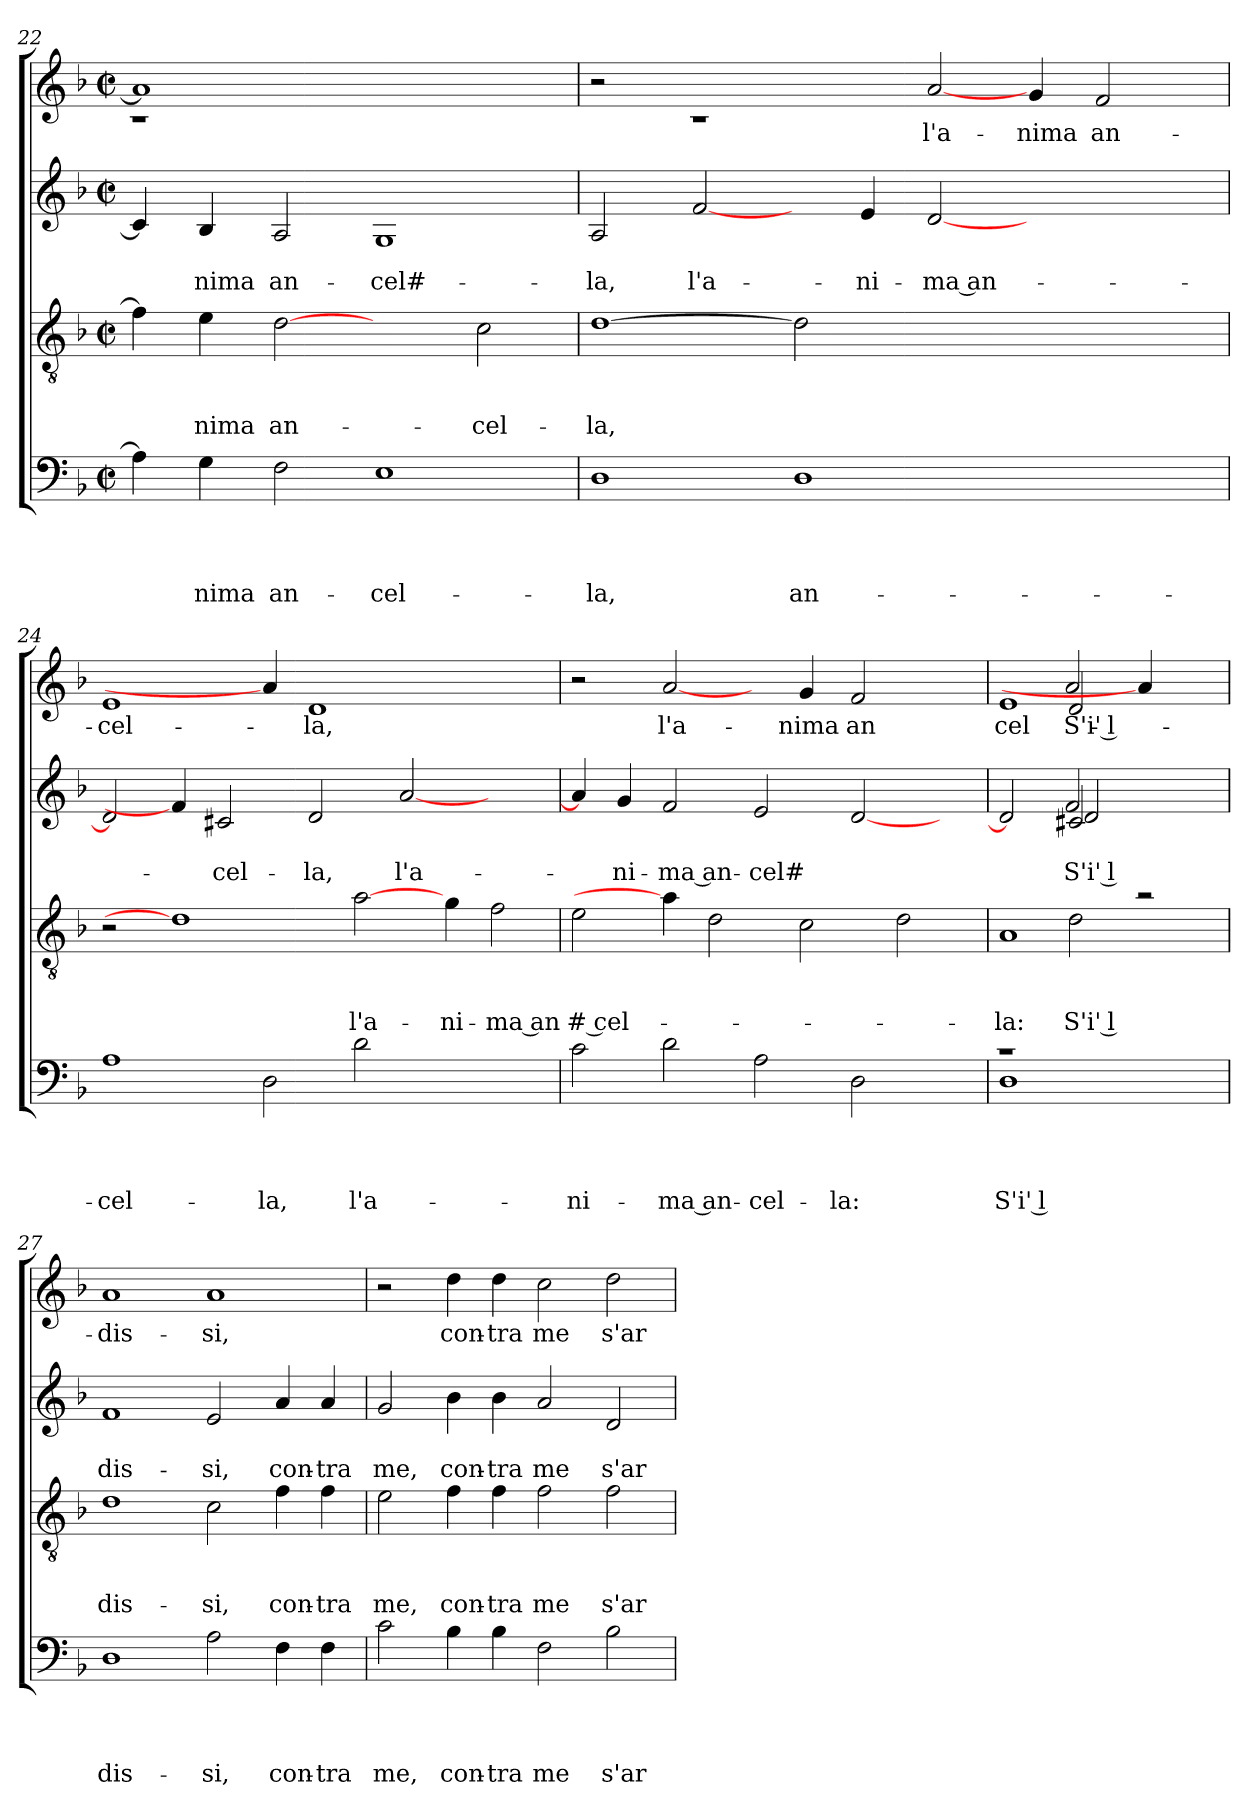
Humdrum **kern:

**kern	**text	**text	**text	**text	**kern	**text	**text	**text	**kern	**text	**text	**kern	**text
*part4	*part4	*part4	*part4	*part4	*part3	*part3	*part3	*part3	*part2	*part2	*part2	*part1	*part1
*staff4	*staff4	*staff4	*staff4	*staff4	*staff3	*staff3	*staff3	*staff3	*staff2	*staff2	*staff2	*staff1	*staff1
*clefF4	*	*	*	*	*clefGv2	*	*	*	*clefG2	*	*	*clefG2	*
*k[b-]	*	*	*	*	*k[b-]	*	*	*	*k[b-]	*	*	*k[b-]	*
*F:	*	*	*	*	*F:	*	*	*	*F:	*	*	*F:	*
*M2/2	*	*	*	*	*M2/2	*	*	*	*M2/2	*	*	*M2/2	*
*met(c|)	*	*	*	*	*met(c|)	*	*	*	*met(c|)	*	*	*met(c|)	*
=22	=22	=22	=22	=22	=22	=22	=22	=22	=22	=22	=22	=22	=22
*	*	*	*	*	*	*	*	*	*	*	*	*^	*
4A\]	.	.	.	.	4f\]	.	.	.	4c/]	.	.	1a]	1rc	.
!	!	!	!	!LO:LY:b	!	!	!	!LO:LY:b	!	!	!LO:LY:b	!	!	!
4G\	.	.	.	-ni­ma	4e\	.	.	-ni­ma	4B-/	.	-ni­ma	.	.	.
!	!	!	!	!LO:LY:b	!	!	!	!LO:LY:b	!	!	!LO:LY:b	!	!	!
2F\	.	.	.	an-	[2d	.	.	an-	2A/	.	an-	.	.	.
!	!	!	!	!LO:LY:b:rj	!	!	!	!	!	!	!LO:LY:b	!	!	!
1E	.	.	.	-cel-	2ryy	.	.	.	1G	.	-cel#-	1ryy	1ryy	.
!	!	!	!	!	!	!	!	!LO:LY:b	!	!	!	!	!	!
.	.	.	.	.	2c\	.	.	-cel-	.	.	.	.	.	.
*	*	*	*	*	*	*	*	*	*	*	*	*v	*v	*
=23	=23	=23	=23	=23	=23	=23	=23	=23	=23	=23	=23	=23	=23
!	!	!	!	!LO:LY:b	!	!	!	!LO:LY:b	!	!	!LO:LY:b	!	!
1D	.	.	.	-la,	[1d	.	.	-la,	2A/	.	-la,	2r	.
!	!	!	!	!	!	!	!	!	!	!	!LO:LY:b	!	!
.	.	.	.	.	.	.	.	.	[2f/	.	l'a-	1rc	.
!	!	!	!	!LO:LY:b	!	!	!	!	!	!	!	!	!
1D	.	.	.	an-	2d]	.	.	.	4ryy	.	.	.	.
!	!	!	!	!	!	!	!	!	!	!	!LO:LY:b	!	!
.	.	.	.	.	.	.	.	.	4e/	.	-ni-	.	.
!	!	!	!	!	!	!	!	!	!	!	!LO:LY:b	!	!LO:LY:b
.	.	.	.	.	1ryy	.	.	.	[<2d/	.	-ma an-	[2a/	l'a-
!	!	!	!	!	!	!	!	!	!	!	!	!	!LO:LY:b
2.ryy	.	.	.	.	.	.	.	.	2.ryy	.	.	4g/	-ni­ma
!	!	!	!	!	!	!	!	!	!	!	!	!	!LO:LY:b
.	.	.	.	.	.	.	.	.	.	.	.	2f/	an-
.	.	.	.	.	4ryy	.	.	.	.	.	.	.	.
=24	=24	=24	=24	=24	=24	=24	=24	=24	=24	=24	=24	=24	=24
!	!	!	!	!LO:LY:b	!	!	!	!	!	!	!	!	!LO:LY:b
1A	.	.	.	-cel-	2r	.	.	.	2d/]	.	.	1e	-cel-
.	.	.	.	.	1d]	.	.	.	4f/]	.	.	.	.
!	!	!	!	!	!	!	!	!	!	!	!LO:LY:b	!	!
.	.	.	.	.	.	.	.	.	2c#/	.	-cel-	.	.
!	!	!	!	!LO:LY:b	!	!	!	!	!	!	!	!	!
2D\	.	.	.	-la,	.	.	.	.	.	.	.	4a/]	.
!	!	!	!	!	!	!	!	!	!	!	!LO:LY:b	!	!LO:LY:b
.	.	.	.	.	.	.	.	.	2d/	.	-la,	1d	-la,
!	!	!	!	!LO:LY:b	!	!	!	!LO:LY:b	!	!	!	!	!
2d\	.	.	.	l'a-	[2a\	.	.	l'a-	.	.	.	.	.
!	!	!	!	!	!	!	!	!	!	!	!LO:LY:b	!	!
.	.	.	.	.	.	.	.	.	[<2a/	.	l'a-	.	.
!	!	!	!	!	!	!	!	!LO:LY:b	!	!	!	!	!
2.ryy	.	.	.	.	4g\	.	.	-ni-	.	.	.	.	.
!	!	!	!	!	!	!	!	!LO:LY:b	!	!	!	!	!
.	.	.	.	.	2f\	.	.	-ma an	2ryy	.	.	2ryy	.
=25	=25	=25	=25	=25	=25	=25	=25	=25	=25	=25	=25	=25	=25
!	!	!	!	!LO:LY:b	!	!	!	!LO:LY:b:rj	!	!	!	!	!
2c\	.	.	.	-ni-	2e\	.	.	# cel-	4a/]	.	.	2r	.
!	!	!	!	!	!	!	!	!	!	!	!LO:LY:b	!	!
.	.	.	.	.	.	.	.	.	4g/	.	-ni-	.	.
!	!	!	!	!LO:LY:b:rj	!	!	!	!	!	!	!LO:LY:b:rj	!	!LO:LY:b
2d\	.	.	.	-ma an-	4a\]	.	.	.	2f/	.	-ma an-	[2a/	l'a-
.	.	.	.	.	2d\	.	.	.	.	.	.	.	.
!	!	!	!	!LO:LY:b:rj	!	!	!	!	!	!	!LO:LY:b:rj	!	!
2A\	.	.	.	-cel-	.	.	.	.	2e/	.	-cel#	4ryy	.
!	!	!	!	!	!	!	!	!	!	!	!	!	!LO:LY:b
.	.	.	.	.	2c\	.	.	.	.	.	.	4g/	-ni­ma
!	!	!	!	!LO:LY:b	!	!	!	!	!	!	!	!	!LO:LY:b
2D\	.	.	.	-la:	.	.	.	.	[<2d/	.	.	2f/	an
.	.	.	.	.	2d\	.	.	.	.	.	.	.	.
4ryy	.	.	.	.	.	.	.	.	4ryy	.	.	4ryy	.
!!LO:LB:g=z
=26	=26	=26	=26	=26	=26	=26	=26	=26	=26	=26	=26	=26	=26
*^	*	*	*	*	*	*	*	*	*	*	*	*	*
!	!	!	!	!	!LO:LY:b:rj	!	!	!	!LO:LY:b	!	!	!	!	!LO:LY:b
*	*	*	*	*	*	*^	*	*	*	*^	*	*	*^	*
*	*	*	*	*	*	*	*	*	*	*	*	*^	*	*	*	*^	*
1rc	1D	.	.	.	S'i' l	1A	2ryy	.	.	-la:	2d/]	2ryy	2ryy	.	.	1e	2ryy	2ryy	cel-
!	!	!	!	!	!	!	!	!	!	!LO:LY:b	!	!	!	!	!LO:LY:b	!	!	!	!
!	!	!	!	!	!	!	!	!	!	!	!	!	!	!	!LO:LY:b	!	!	!	!
!	!	!	!	!	!	!	!	!	!	!	!	!	!	!	!LO:LY:b	!	!	!	!LO:LY:b
!	!	!	!	!	!	!	!	!	!	!	!	!	!	!	!	!	!	!	!LO:LY:b
.	.	.	.	.	.	.	2d\	.	.	S'i' l	2c#/	2d/	2f/	.	S'i' l	.	2d/	2a/	S'i' l
2ryy	2ryy	.	.	.	.	2ra	2ryy	.	.	.	2ryy	2ryy	2ryy	.	.	4a/]	4ryy	4ryy	.
.	.	.	.	.	.	.	.	.	.	.	.	.	.	.	.	4ryy	4ryy	4ryy	.
*v	*v	*	*	*	*	*	*	*	*	*	*v	*v	*v	*	*	*	*	*	*
*	*	*	*	*	*v	*v	*	*	*	*	*	*	*	*	*	*
=27	=27	=27	=27	=27	=27	=27	=27	=27	=27	=27	=27	=27	=27	=27	=27
!	!	!	!	!LO:LY:b	!	!	!	!LO:LY:b	!	!	!LO:LY:b	!	!	!	!LO:LY:b
*	*	*	*	*	*	*	*	*	*	*	*	*v	*v	*v	*
1D	.	.	.	dis-	1d	.	.	dis-	1f	.	dis-	1a	dis-
!	!	!	!	!LO:LY:b	!	!	!	!LO:LY:b	!	!	!LO:LY:b	!	!LO:LY:b
2A\	.	.	.	-si,	2c\	.	.	-si,	2e/	.	-si,	1a	-si,
!	!	!	!	!LO:LY:b	!	!	!	!LO:LY:b	!	!	!LO:LY:b	!	!
4F\	.	.	.	con-	4f\	.	.	con-	4a/	.	con-	.	.
!	!	!	!	!LO:LY:b:rj	!	!	!	!LO:LY:b:rj	!	!	!LO:LY:b:rj	!	!
4F\	.	.	.	-tra	4f\	.	.	-tra	4a/	.	-tra	.	.
=28	=28	=28	=28	=28	=28	=28	=28	=28	=28	=28	=28	=28	=28
!	!	!	!	!LO:LY:b	!	!	!	!LO:LY:b	!	!	!LO:LY:b	!	!
2c\	.	.	.	me,	2e\	.	.	me,	2g/	.	me,	2r	.
!	!	!	!	!LO:LY:b	!	!	!	!LO:LY:b	!	!	!LO:LY:b	!	!LO:LY:b
4B-\	.	.	.	con-	4f\	.	.	con-	4b-\	.	con-	4dd\	con-
!	!	!	!	!LO:LY:b:rj	!	!	!	!LO:LY:b:rj	!	!	!LO:LY:b:rj	!	!LO:LY:b:rj
4B-\	.	.	.	-tra	4f\	.	.	-tra	4b-\	.	-tra	4dd\	-tra
!	!	!	!	!LO:LY:b	!	!	!	!LO:LY:b	!	!	!LO:LY:b	!	!LO:LY:b
2F\	.	.	.	me	2f\	.	.	me	2a/	.	me	2cc\	me
!	!	!	!	!LO:LY:b	!	!	!	!LO:LY:b	!	!	!LO:LY:b	!	!LO:LY:b
2B-\	.	.	.	s'ar-	2f\	.	.	s'ar-	2d/	.	s'ar-	2dd\	s'ar-
=	=	=	=	=	=	=	=	=	=	=	=	=	=
*-	*-	*-	*-	*-	*-	*-	*-	*-	*-	*-	*-	*-	*-
